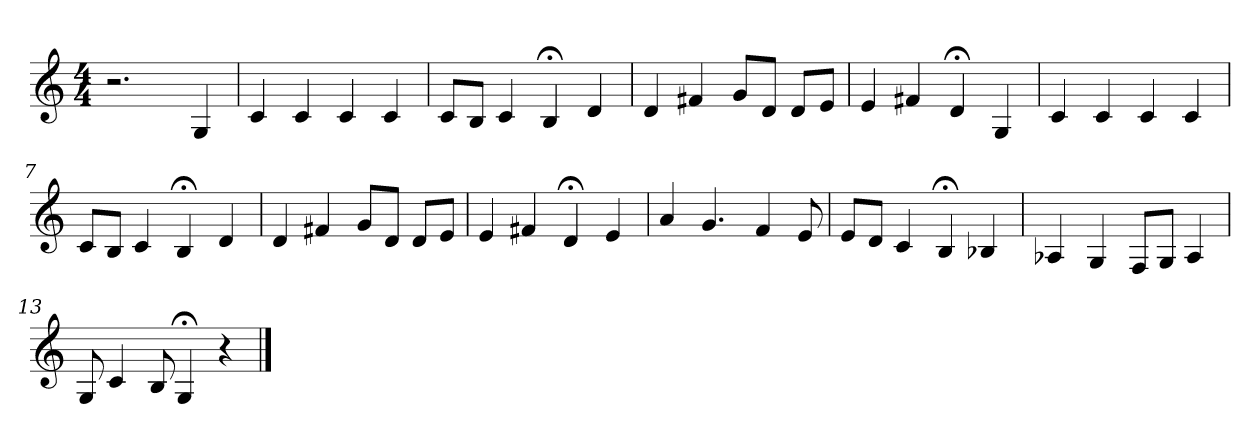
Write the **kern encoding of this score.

**kern
*part1
*staff1
*clefG2
*k[]
*C:
*M4/4
=1
2.r
4G
=2
4c
4c
4c
4c
=3
8c/L
8B/J
4c
4B;<
4d
=4
4d
4f#X
8g/L
8d/J
8d/L
8e/J
=5
4e
4f#X
4d;<
4G
=6
4c
4c
4c
4c
=7
8c/L
8B/J
4c
4B;<
4d
=8
4d
4f#X
8g/L
8d/J
8d/L
8e/J
=9
4e
4f#X
4d;<
4e
=10
4a
4.g
4f
8e
=11
8e/L
8d/J
4c
4B;<
4B-X
=12
4A-X
4G
8F/L
8G/J
4A-
=13
8G
4c
8B
4G;<
4r
==
*-
